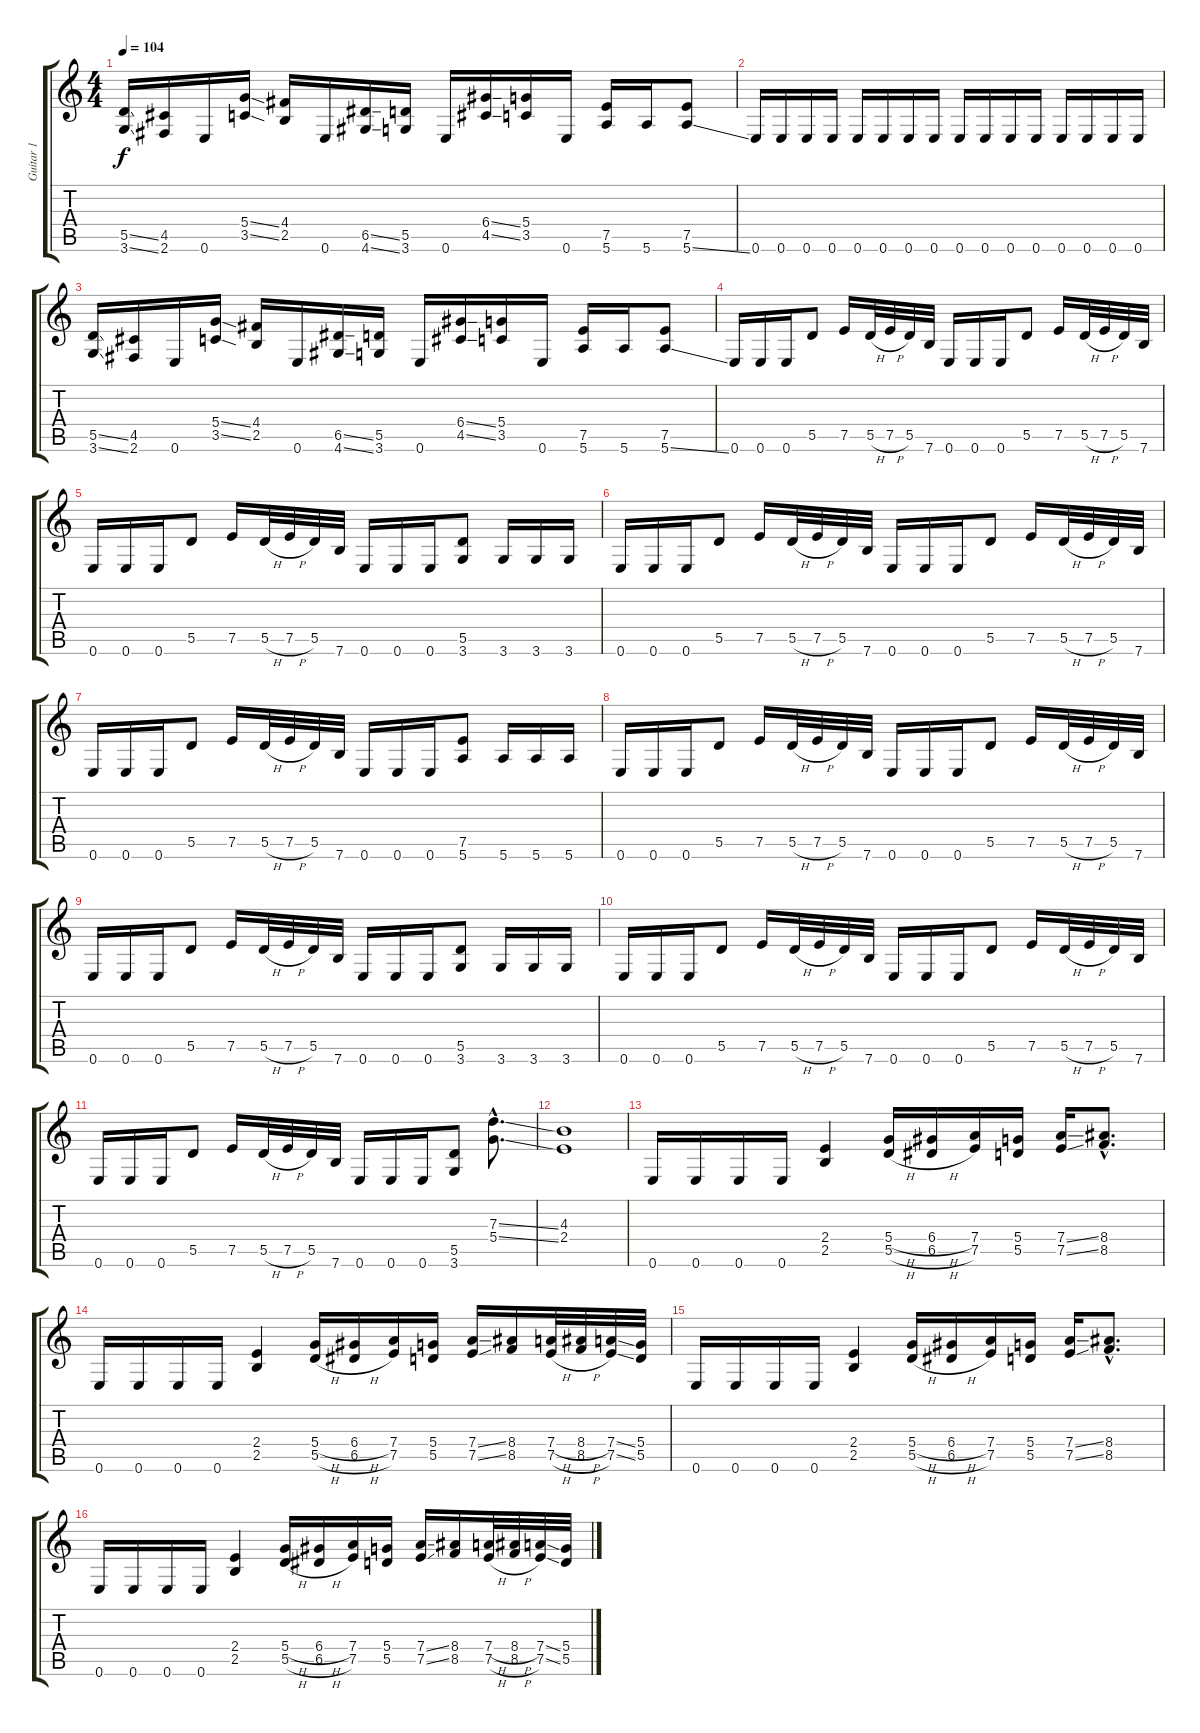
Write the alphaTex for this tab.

\track ("Guitar 1" "Guitar 1") {instrument distortionguitar}
\staff {score tabs}
\tuning (E4 B3 G3 D3 A2 E2) {hide}
\ts (4 4)
\tempo 104
\clef g2
\ks c
(5.5{ss} 3.6{ss}).16{dy f} (4.5 2.6).16 0.6.16 (5.4{ss} 3.5{ss}).16 (4.4 2.5).16 0.6.16 (6.5{ss} 4.6{ss}).16 (5.5 3.6).16 0.6.16 (6.4{ss} 4.5{ss}).16 (5.4 3.5).16 0.6.16 (7.5 5.6).16 5.6.16 (7.5 5.6{ss}).8 |
0.6.16 0.6.16 0.6.16 0.6.16 0.6.16 0.6.16 0.6.16 0.6.16 0.6.16 0.6.16 0.6.16 0.6.16 0.6.16 0.6.16 0.6.16 0.6.16 |
(5.5{ss} 3.6{ss}).16 (4.5 2.6).16 0.6.16 (5.4{ss} 3.5{ss}).16 (4.4 2.5).16 0.6.16 (6.5{ss} 4.6{ss}).16 (5.5 3.6).16 0.6.16 (6.4{ss} 4.5{ss}).16 (5.4 3.5).16 0.6.16 (7.5 5.6).16 5.6.16 (7.5 5.6{ss}).8 |
0.6.16 0.6.16 0.6.16 5.5.8 7.5.16 5.5{h}.32 7.5{h}.32 5.5.32 7.6.32 0.6.16 0.6.16 0.6.16 5.5.8 7.5.16 5.5{h}.32 7.5{h}.32 5.5.32 7.6.32 |
0.6.16 0.6.16 0.6.16 5.5.8 7.5.16 5.5{h}.32 7.5{h}.32 5.5.32 7.6.32 0.6.16 0.6.16 0.6.16 (5.5 3.6).8 3.6.16 3.6.16 3.6.16 |
0.6.16 0.6.16 0.6.16 5.5.8 7.5.16 5.5{h}.32 7.5{h}.32 5.5.32 7.6.32 0.6.16 0.6.16 0.6.16 5.5.8 7.5.16 5.5{h}.32 7.5{h}.32 5.5.32 7.6.32 |
0.6.16 0.6.16 0.6.16 5.5.8 7.5.16 5.5{h}.32 7.5{h}.32 5.5.32 7.6.32 0.6.16 0.6.16 0.6.16 (7.5 5.6).8 5.6.16 5.6.16 5.6.16 |
0.6.16 0.6.16 0.6.16 5.5.8 7.5.16 5.5{h}.32 7.5{h}.32 5.5.32 7.6.32 0.6.16 0.6.16 0.6.16 5.5.8 7.5.16 5.5{h}.32 7.5{h}.32 5.5.32 7.6.32 |
0.6.16 0.6.16 0.6.16 5.5.8 7.5.16 5.5{h}.32 7.5{h}.32 5.5.32 7.6.32 0.6.16 0.6.16 0.6.16 (5.5 3.6).8 3.6.16 3.6.16 3.6.16 |
0.6.16 0.6.16 0.6.16 5.5.8 7.5.16 5.5{h}.32 7.5{h}.32 5.5.32 7.6.32 0.6.16 0.6.16 0.6.16 5.5.8 7.5.16 5.5{h}.32 7.5{h}.32 5.5.32 7.6.32 |
0.6.16 0.6.16 0.6.16 5.5.8 7.5.16 5.5{h}.32 7.5{h}.32 5.5.32 7.6.32 0.6.16 0.6.16 0.6.16 (5.5 3.6).8 (7.3{ss hac} 5.4{ss hac}).8{d} |
(4.3 2.4).1 |
0.6.16 0.6.16 0.6.16 0.6.16 (2.4 2.5).4 (5.4{h} 5.5{h}).16 (6.4{h} 6.5{h}).16 (7.4 7.5).16 (5.4 5.5).16 (7.4{ss} 7.5{ss}).16 (8.4{hac} 8.5{hac}).8{d} |
0.6.16 0.6.16 0.6.16 0.6.16 (2.4 2.5).4 (5.4{h} 5.5{h}).16 (6.4{h} 6.5{h}).16 (7.4 7.5).16 (5.4 5.5).16 (7.4{ss} 7.5{ss}).16 (8.4 8.5).16 (7.4{h} 7.5{h}).32 (8.4{h} 8.5{h}).32 (7.4{ss} 7.5{ss}).32 (5.4 5.5).32 |
0.6.16 0.6.16 0.6.16 0.6.16 (2.4 2.5).4 (5.4{h} 5.5{h}).16 (6.4{h} 6.5{h}).16 (7.4 7.5).16 (5.4 5.5).16 (7.4{ss} 7.5{ss}).16 (8.4{hac} 8.5{hac}).8{d} |
0.6.16 0.6.16 0.6.16 0.6.16 (2.4 2.5).4 (5.4{h} 5.5{h}).16 (6.4{h} 6.5{h}).16 (7.4 7.5).16 (5.4 5.5).16 (7.4{ss} 7.5{ss}).16 (8.4 8.5).16 (7.4{h} 7.5{h}).32 (8.4{h} 8.5{h}).32 (7.4{ss} 7.5{ss}).32 (5.4 5.5).32
